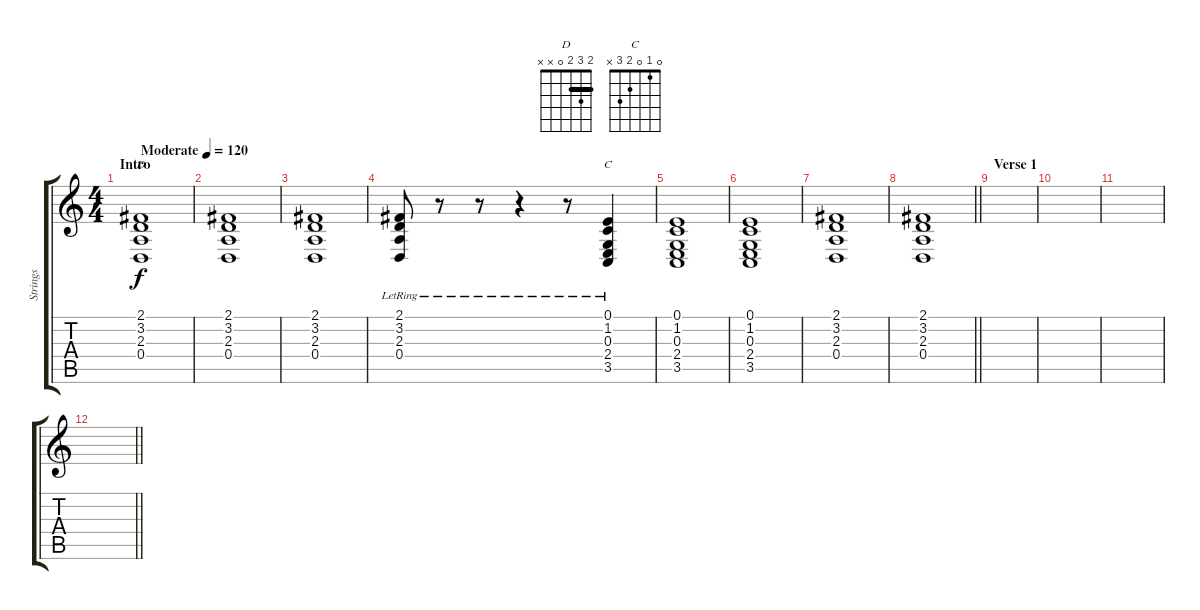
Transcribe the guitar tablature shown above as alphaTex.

\track ("Strings" "Strings") {instrument stringensemble2}
\staff {score tabs}
\tuning (E4 B3 G3 D3 A2 E2) {hide}
\chord ("D" 2 3 2 0 x x) {barre 2}
\chord ("C" 0 1 0 2 3 x)
\ts (4 4)
\section ("" "Intro")
\tempo (120 "Moderate")
\clef g2
\ks c
(2.1 3.2 2.3 0.4).1{ch "D" dy f instrument stringensemble2} |
(2.1 3.2 2.3 0.4).1 |
(2.1 3.2 2.3 0.4).1 |
(2.1{lr} 3.2 2.3 0.4).8 r.8 r.8 r.4 r.8 (0.1 1.2{lr} 0.3 2.4 3.5).4{ch "C"} |
(0.1 1.2 0.3 2.4 3.5).1 |
(0.1 1.2 0.3 2.4 3.5).1 |
(2.1 3.2 2.3 0.4).1 |
\barLineRight lightlight
(2.1 3.2 2.3 0.4).1 |
\section ("" "Verse 1")
|
|
|
\barLineRight lightlight
